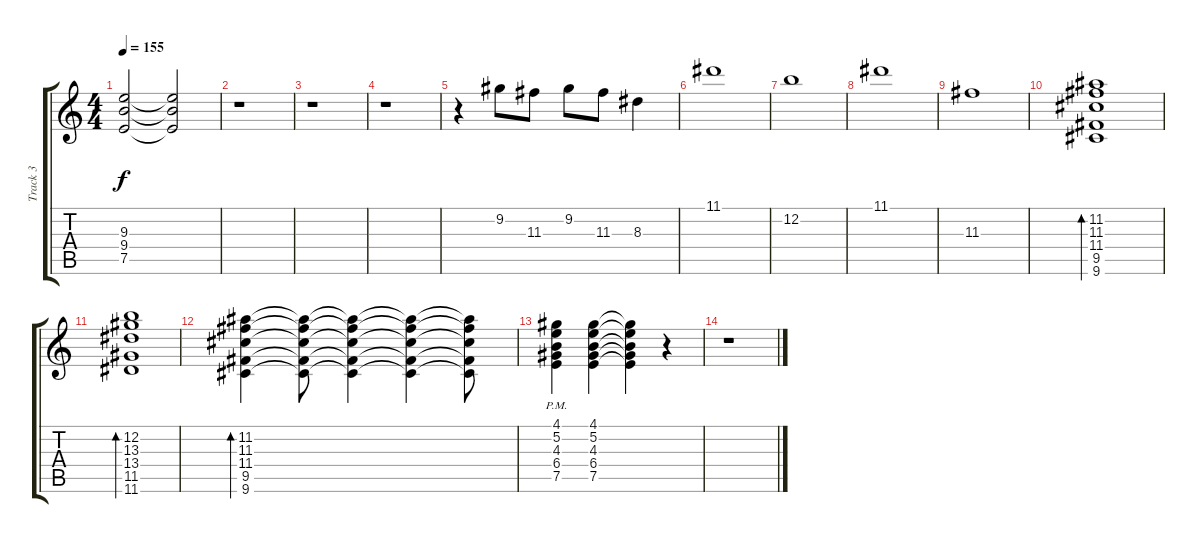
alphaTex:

\track ("Track 3" "Track 3") {instrument overdrivenguitar}
\staff {score tabs}
\tuning (E4 B3 G3 D3 A2 E2) {hide}
\ts (4 4)
\tempo 155
\clef g2
\ks c
(9.3 9.4 7.5).2{dy f} (9.3{t} 9.4{t} 7.5{t}).2 |
r.1 |
r.1 |
r.1 |
r.4 9.2.8 11.3.8 9.2.8 11.3.8 8.3.4 |
11.1.1 |
12.2.1 |
11.1.1 |
11.3.1 |
(11.2 11.3 11.4 9.5 9.6).1{bd 120} |
(12.2 13.3 13.4 11.5 11.6).1{bd 120} |
(11.2 11.3 11.4 9.5 9.6).4{bd 120} (11.2{t} 11.3{t} 11.4{t} 9.5{t} 9.6{t}).8 (11.2{t} 11.3{t} 11.4{t} 9.5{t} 9.6{t}).4 (11.2{t} 11.3{t} 11.4{t} 9.5{t} 9.6{t}).4 (11.2{t} 11.3{t} 11.4{t} 9.5{t} 9.6{t}).8 |
(4.1{pm} 5.2{pm} 4.3{pm} 6.4{pm} 7.5{pm}).4 (4.1 5.2 4.3 6.4 7.5).4 (4.1{t} 5.2{t} 4.3{t} 6.4{t} 7.5{t}).4 r.4 |
r.1
